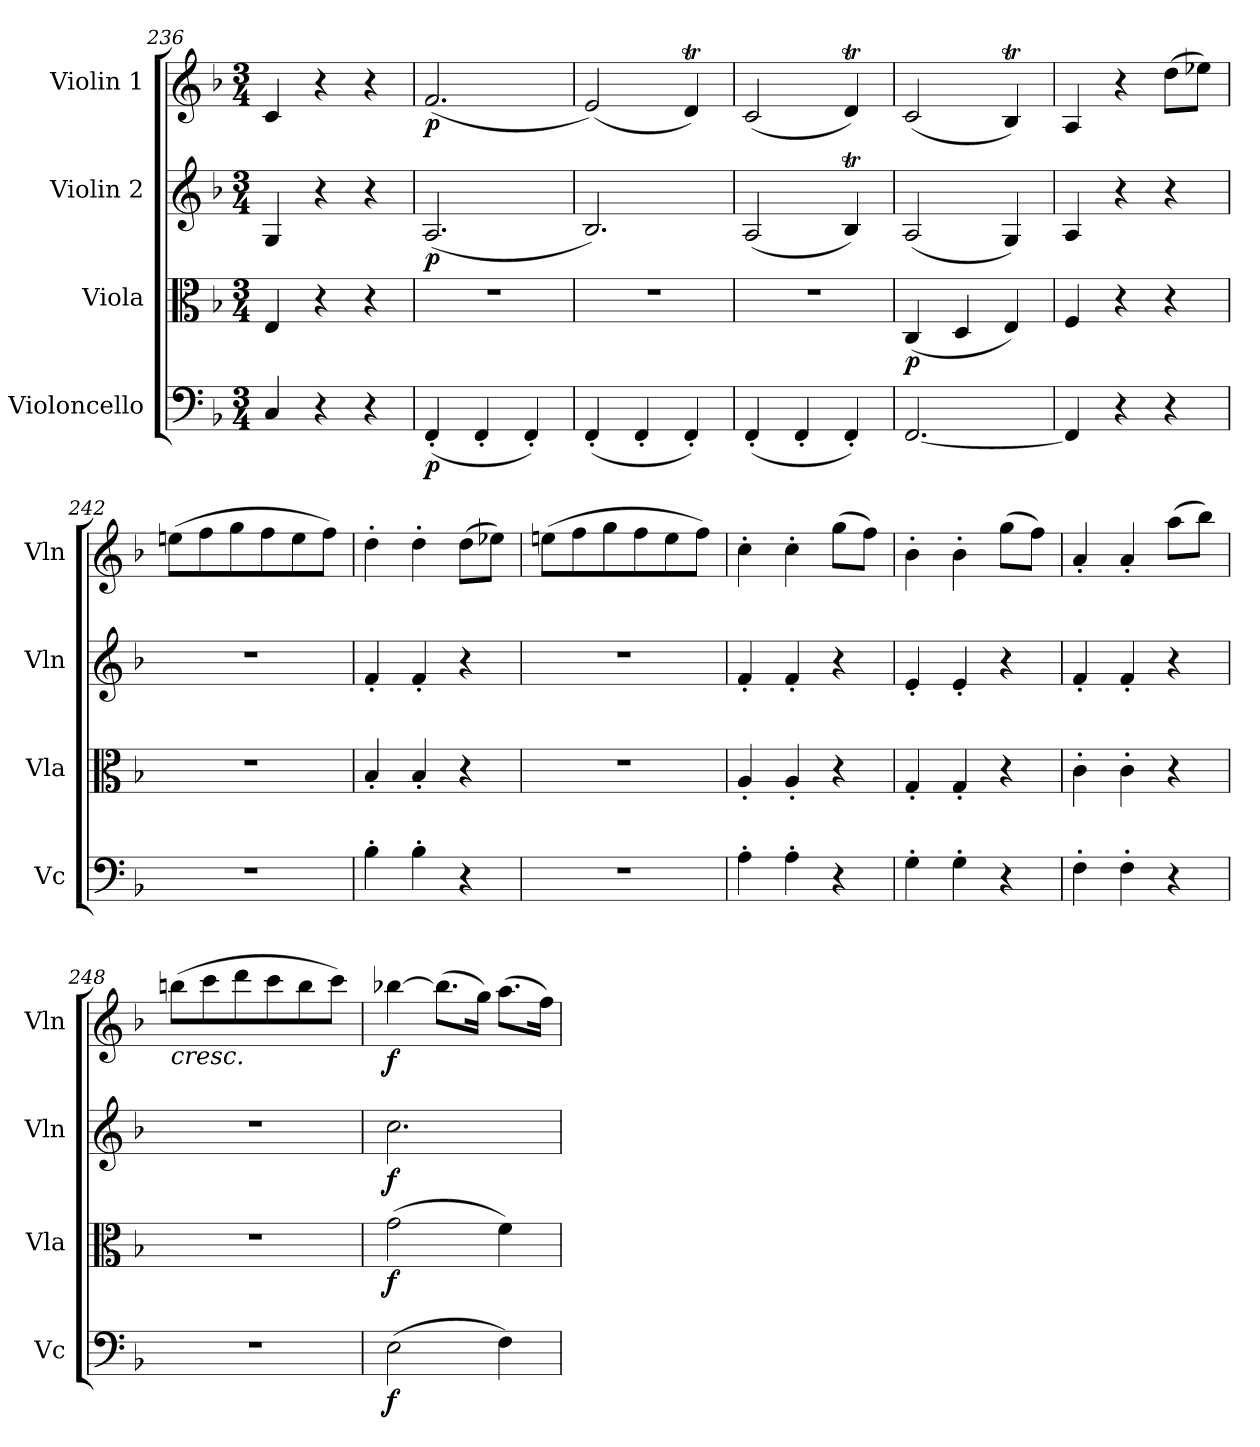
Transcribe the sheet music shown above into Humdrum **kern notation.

**kern	**dynam	**kern	**dynam	**kern	**dynam	**kern	**dynam
*part4	*part4	*part3	*part3	*part2	*part2	*part1	*part1
*staff4	*staff4	*staff3	*staff3	*staff2	*staff2	*staff1	*staff1
*I"Violoncello	*	*I"Viola	*	*I"Violin 2	*	*I"Violin 1	*
*I'Vc	*	*I'Vla	*	*I'Vln	*	*I'Vln	*
!!LO:LB:g=z
*clefF4	*	*clefC3	*	*clefG2	*	*clefG2	*
*k[b-]	*	*k[b-]	*	*k[b-]	*	*k[b-]	*
*M3/4	*	*M3/4	*	*M3/4	*	*M3/4	*
=236	=236	=236	=236	=236	=236	=236	=236
4C/	.	4E/	.	4G/	.	4c/	.
4r	.	4r	.	4r	.	4r	.
4r	.	4r	.	4r	.	4r	.
=237	=237	=237	=237	=237	=237	=237	=237
!	!LO:DY:b	!	!	!	!LO:DY:b	!	!LO:DY:b
(<4FF'/	p	2.r	.	(<2.A/	p	(<2.f/	p
4FF'/	.	.	.	.	.	.	.
4FF'/)	.	.	.	.	.	.	.
=238	=238	=238	=238	=238	=238	=238	=238
(<4FF'/	.	2.r	.	2.B-/)	.	(<2e/)	.
4FF'/	.	.	.	.	.	.	.
4FF'/)	.	.	.	.	.	4dT/)	.
=239	=239	=239	=239	=239	=239	=239	=239
(<4FF'/	.	2.r	.	(<2A/	.	(<2c/	.
4FF'/	.	.	.	.	.	.	.
4FF'/)	.	.	.	4B-T/)	.	4dT/)	.
=240	=240	=240	=240	=240	=240	=240	=240
!	!	!	!LO:DY:b	!	!	!	!
[2.FF/	.	(<4C/	p	(<2A/	.	(<2c/	.
.	.	4D/	.	.	.	.	.
.	.	4E/)	.	4G/)	.	4B-T/)	.
=241	=241	=241	=241	=241	=241	=241	=241
4FF/]	.	4F/	.	4A/	.	4A/	.
4r	.	4r	.	4r	.	4r	.
4r	.	4r	.	4r	.	(>8dd\L	.
.	.	.	.	.	.	8ee-X\J)	.
=242	=242	=242	=242	=242	=242	=242	=242
2.r	.	2.r	.	2.r	.	(>8een\L	.
.	.	.	.	.	.	8ff\	.
.	.	.	.	.	.	8gg\	.
.	.	.	.	.	.	8ff\	.
.	.	.	.	.	.	8ee\	.
.	.	.	.	.	.	8ff\J)	.
=243	=243	=243	=243	=243	=243	=243	=243
4B-'\	.	4B-'/	.	4f'/	.	4dd'\	.
4B-'\	.	4B-'/	.	4f'/	.	4dd'\	.
4r	.	4r	.	4r	.	(>8dd\L	.
.	.	.	.	.	.	8ee-X\J)	.
!!LO:LB:g=z
=244	=244	=244	=244	=244	=244	=244	=244
2.r	.	2.r	.	2.r	.	(>8een\L	.
.	.	.	.	.	.	8ff\	.
.	.	.	.	.	.	8gg\	.
.	.	.	.	.	.	8ff\	.
.	.	.	.	.	.	8ee\	.
.	.	.	.	.	.	8ff\J)	.
=245	=245	=245	=245	=245	=245	=245	=245
4A'\	.	4A'/	.	4f'/	.	4cc'\	.
4A'\	.	4A'/	.	4f'/	.	4cc'\	.
4r	.	4r	.	4r	.	(>8gg\L	.
.	.	.	.	.	.	8ff\J)	.
=246	=246	=246	=246	=246	=246	=246	=246
4G'\	.	4G'/	.	4e'/	.	4b-'\	.
4G'\	.	4G'/	.	4e'/	.	4b-'\	.
4r	.	4r	.	4r	.	(>8gg\L	.
.	.	.	.	.	.	8ff\J)	.
=247	=247	=247	=247	=247	=247	=247	=247
4F'\	.	4c'\	.	4f'/	.	4a'/	.
4F'\	.	4c'\	.	4f'/	.	4a'/	.
4r	.	4r	.	4r	.	(>8aa\L	.
.	.	.	.	.	.	8bb-\J)	.
=248	=248	=248	=248	=248	=248	=248	=248
!	!	!	!	!	!	!LO:TX:b:i:t=cresc.	!
2.r	.	2.r	.	2.r	.	(>8bbn\L	.
.	.	.	.	.	.	8ccc\	.
.	.	.	.	.	.	8ddd\	.
.	.	.	.	.	.	8ccc\	.
.	.	.	.	.	.	8bb\	.
.	.	.	.	.	.	8ccc\J)	.
=249	=249	=249	=249	=249	=249	=249	=249
!	!LO:DY:b	!	!LO:DY:b	!	!LO:DY:b	!	!LO:DY:b
(>2E\	f	(>2g\	f	2.cc\	f	[4bb-X\	f
.	.	.	.	.	.	(>8.bb-\L]	.
.	.	.	.	.	.	16gg\Jk)	.
4F\)	.	4f\)	.	.	.	(>8.aa\L	.
.	.	.	.	.	.	16ff\Jk)	.
=	=	=	=	=	=	=	=
*-	*-	*-	*-	*-	*-	*-	*-
